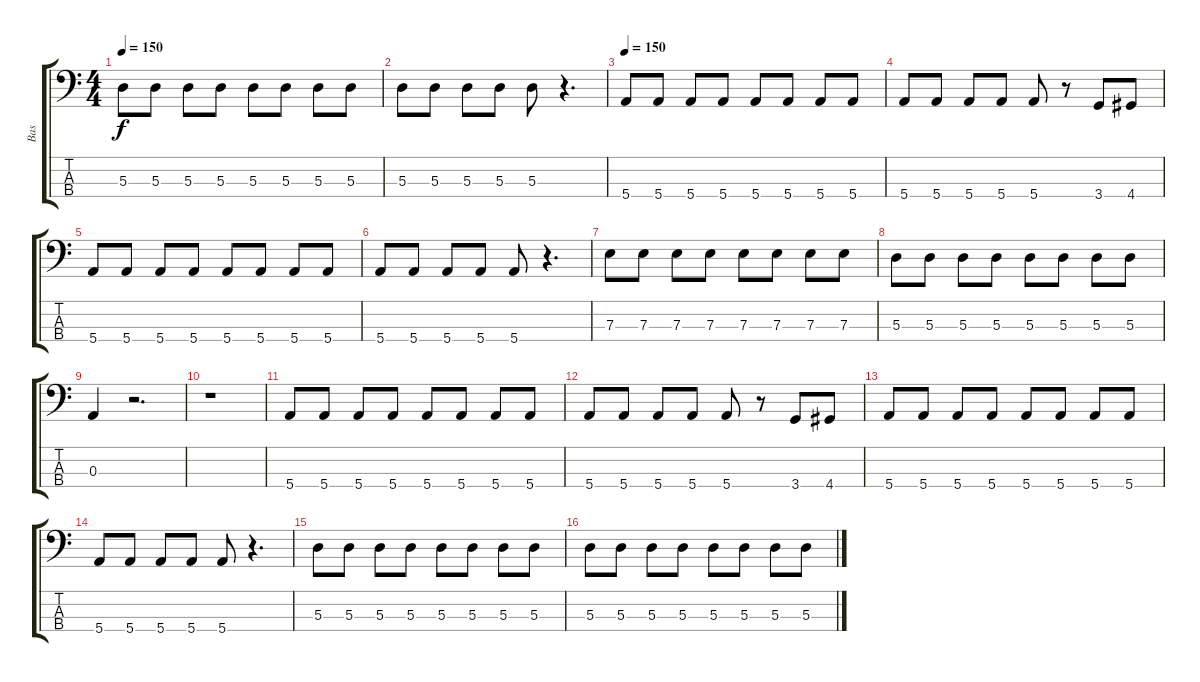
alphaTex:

\track ("Bas" "Bas") {instrument electricbasspick}
\staff {score tabs}
\tuning (G2 D2 A1 E1) {hide}
\ts (4 4)
\tempo 150
\clef f4
\ks c
5.3.8{dy f} 5.3.8 5.3.8 5.3.8 5.3.8 5.3.8 5.3.8 5.3.8 |
5.3.8 5.3.8 5.3.8 5.3.8 5.3.8 r.4{d} |
\tempo 150
5.4.8 5.4.8 5.4.8 5.4.8 5.4.8 5.4.8 5.4.8 5.4.8 |
5.4.8 5.4.8 5.4.8 5.4.8 5.4.8 r.8 3.4.8 4.4.8 |
5.4.8 5.4.8 5.4.8 5.4.8 5.4.8 5.4.8 5.4.8 5.4.8 |
5.4.8 5.4.8 5.4.8 5.4.8 5.4.8 r.4{d} |
7.3.8 7.3.8 7.3.8 7.3.8 7.3.8 7.3.8 7.3.8 7.3.8 |
5.3.8 5.3.8 5.3.8 5.3.8 5.3.8 5.3.8 5.3.8 5.3.8 |
0.3.4 r.2{d} |
r.1 |
5.4.8 5.4.8 5.4.8 5.4.8 5.4.8 5.4.8 5.4.8 5.4.8 |
5.4.8 5.4.8 5.4.8 5.4.8 5.4.8 r.8 3.4.8 4.4.8 |
5.4.8 5.4.8 5.4.8 5.4.8 5.4.8 5.4.8 5.4.8 5.4.8 |
5.4.8 5.4.8 5.4.8 5.4.8 5.4.8 r.4{d} |
5.3.8 5.3.8 5.3.8 5.3.8 5.3.8 5.3.8 5.3.8 5.3.8 |
5.3.8 5.3.8 5.3.8 5.3.8 5.3.8 5.3.8 5.3.8 5.3.8
